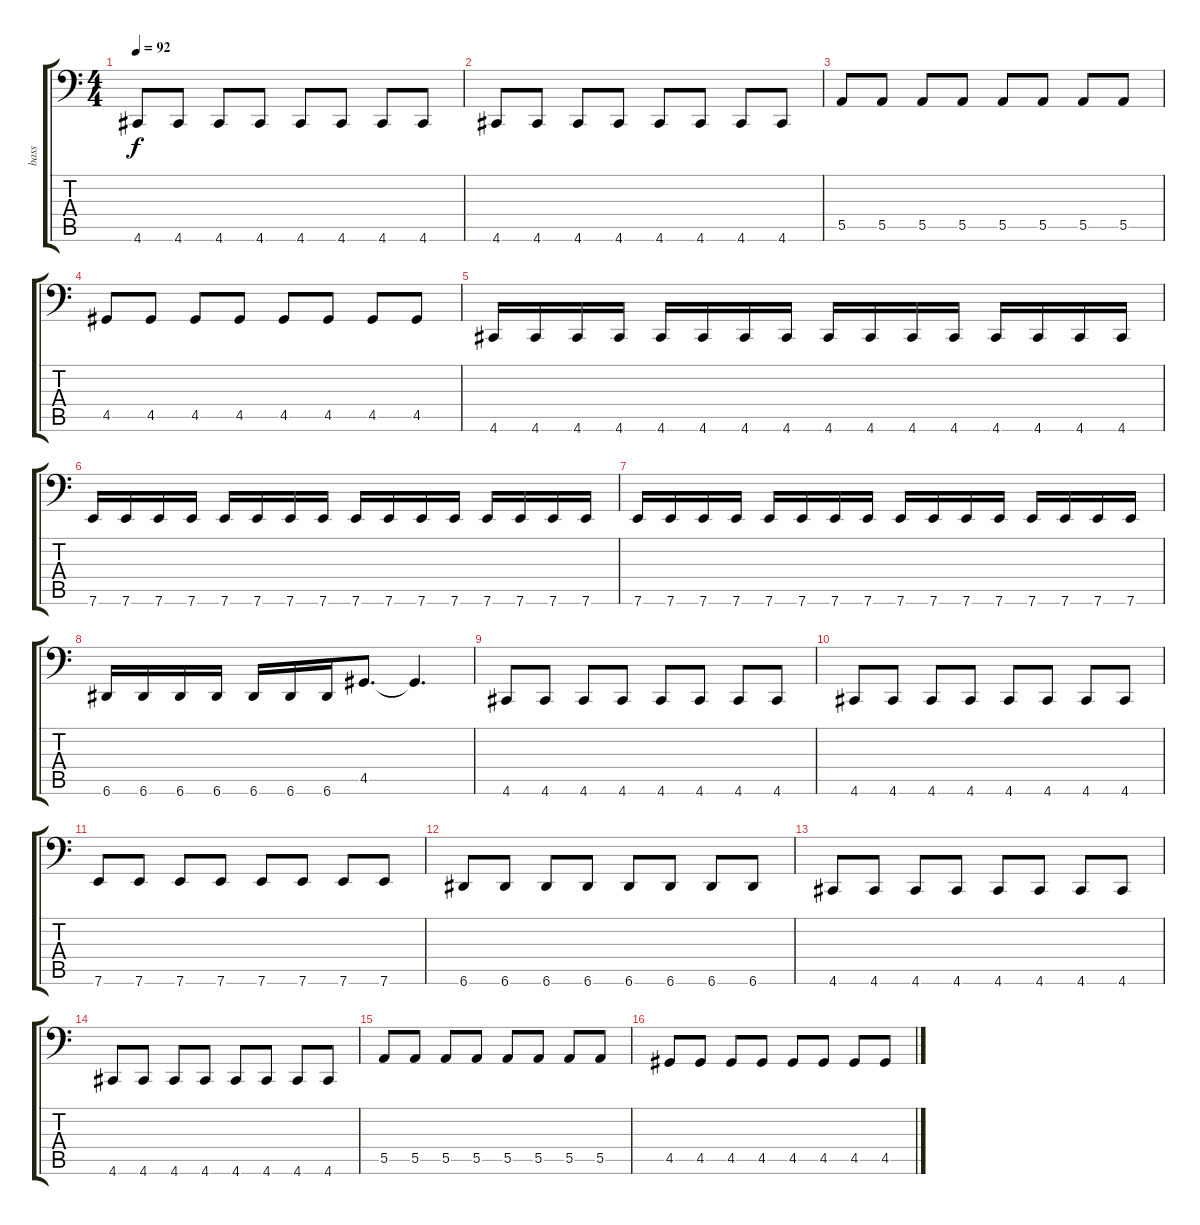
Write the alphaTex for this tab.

\track ("bass" "bass") {instrument electricbasspick}
\staff {score tabs}
\tuning (C3 G2 D2 A1 E1 A0) {hide}
\ts (4 4)
\tempo 92
\clef f4
\ks c
4.6.8{dy f} 4.6.8 4.6.8 4.6.8 4.6.8 4.6.8 4.6.8 4.6.8 |
4.6.8 4.6.8 4.6.8 4.6.8 4.6.8 4.6.8 4.6.8 4.6.8 |
5.5.8 5.5.8 5.5.8 5.5.8 5.5.8 5.5.8 5.5.8 5.5.8 |
4.5.8 4.5.8 4.5.8 4.5.8 4.5.8 4.5.8 4.5.8 4.5.8 |
4.6.16{volume 16} 4.6.16 4.6.16 4.6.16 4.6.16 4.6.16 4.6.16 4.6.16 4.6.16 4.6.16 4.6.16 4.6.16 4.6.16 4.6.16 4.6.16 4.6.16 |
7.6.16 7.6.16 7.6.16 7.6.16 7.6.16 7.6.16 7.6.16 7.6.16 7.6.16 7.6.16 7.6.16 7.6.16 7.6.16 7.6.16 7.6.16 7.6.16 |
7.6.16 7.6.16 7.6.16 7.6.16 7.6.16 7.6.16 7.6.16 7.6.16 7.6.16 7.6.16 7.6.16 7.6.16 7.6.16 7.6.16 7.6.16 7.6.16 |
6.6.16 6.6.16 6.6.16 6.6.16 6.6.16 6.6.16 6.6.16 4.5.8{d} 4.5{t}.4{d} |
4.6.8{volume 12} 4.6.8 4.6.8 4.6.8 4.6.8 4.6.8 4.6.8 4.6.8 |
4.6.8 4.6.8 4.6.8 4.6.8 4.6.8 4.6.8 4.6.8 4.6.8 |
7.6.8 7.6.8 7.6.8 7.6.8 7.6.8 7.6.8 7.6.8 7.6.8 |
6.6.8 6.6.8 6.6.8 6.6.8 6.6.8 6.6.8 6.6.8 6.6.8 |
4.6.8 4.6.8 4.6.8 4.6.8 4.6.8 4.6.8 4.6.8 4.6.8 |
4.6.8 4.6.8 4.6.8 4.6.8 4.6.8 4.6.8 4.6.8 4.6.8 |
5.5.8 5.5.8 5.5.8 5.5.8 5.5.8 5.5.8 5.5.8 5.5.8 |
4.5.8 4.5.8 4.5.8 4.5.8 4.5.8 4.5.8 4.5.8 4.5.8
